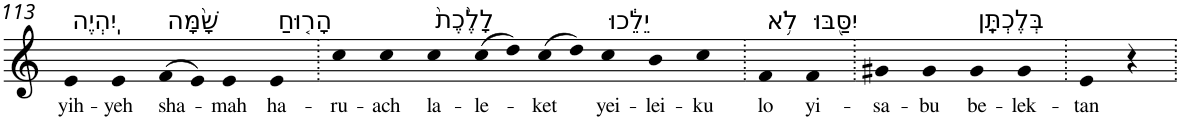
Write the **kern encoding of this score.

**kern	**text
*part1	*part1
*staff1	*staff1
*I"Piano	*
*I'Pno	*
!!LO:PB:g=z
*clefG2	*
*k[]	*
=113	=113
!LO:TX:a:t=יִֽהְיֶה	!
!	!LO:LY:b
4e	yih-
!	!LO:LY:b
4e	-yeh
!LO:TX:a:t=שָׁ֨מָּה	!
!	!LO:LY:b
(>8f	sha-
8e)	.
!	!LO:LY:b
4e	-mah
!LO:TX:a:t=הָר֤וּחַ	!
!	!LO:LY:b
4e	ha-
=114.	=114.
!	!LO:LY:b
4cc	-ru-
!	!LO:LY:b
4cc	-ach
!LO:TX:a:t=לָלֶ֙כֶת֙	!
!	!LO:LY:b
4cc	la-
!	!LO:LY:b
(>8cc	-le-
8dd)	.
!	!LO:LY:b
(>8cc	-ket
8dd)	.
!LO:TX:a:t=יֵלֵ֔כוּ	!
!	!LO:LY:b
4cc	yei-
!	!LO:LY:b
4b	-lei-
!	!LO:LY:b
4cc	-ku
=115.	=115.
!LO:TX:a:t=לֹ֥א	!
!	!LO:LY:b
4f	lo
!LO:TX:a:t=יִסַּ֖בּוּ	!
!	!LO:LY:b
4f	yi-
=116.	=116.
!	!LO:LY:b
4g#X	-sa-
!	!LO:LY:b
4g#	-bu
!LO:TX:a:t=בְּלֶכְתָּֽן	!
!	!LO:LY:b
4g#	be-
!	!LO:LY:b
4g#	-lek-
=117.	=117.
!	!LO:LY:b
4e	-tan
4r	.
=.	=.
*-	*-
